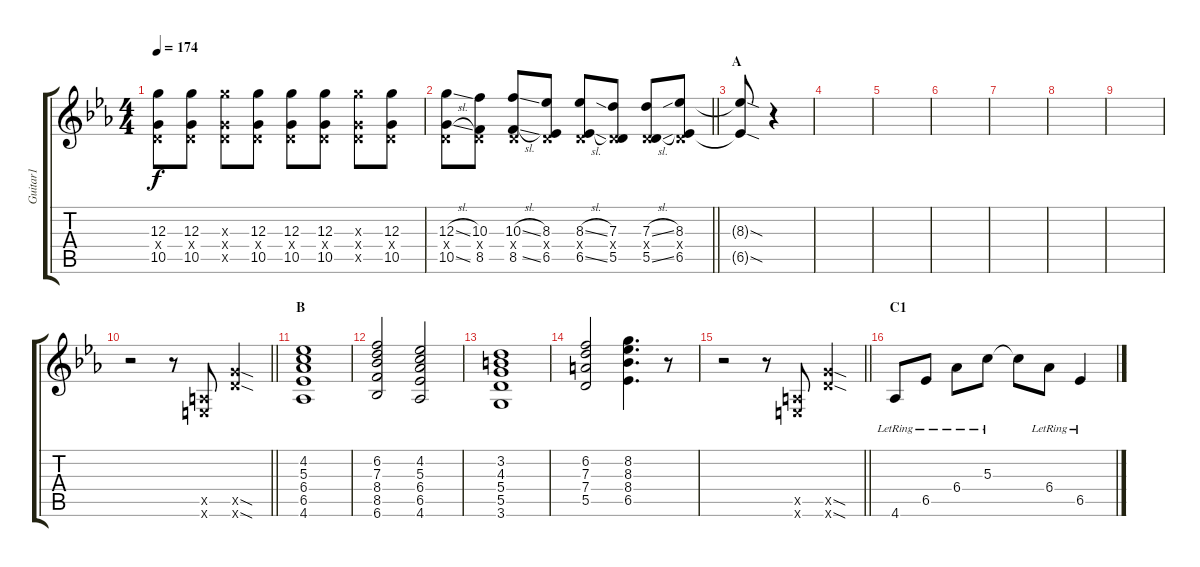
\track ("Guitar1" "Guitar1") {instrument overdrivenguitar}
\staff {score tabs}
\tuning (E4 B3 G3 D3 A2 E2) {hide}
\ts (4 4)
\tempo 174
\clef g2
\ks eb
(12.3 0.4{x} 10.5).8{dy f} (12.3 0.4{x} 10.5).8 (12.3{x} 0.4{x} 10.5{x}).8 (12.3 0.4{x} 10.5).8 (12.3 0.4{x} 10.5).8 (12.3 0.4{x} 10.5).8 (12.3{x} 0.4{x} 10.5{x}).8 (12.3 0.4{x} 10.5).8 |
\barLineRight lightlight
(12.3{sl} 0.4{x} 10.5{sl}).8 (10.3 0.4{x} 8.5).8 (10.3{sl} 0.4{x} 8.5{sl}).8 (8.3 0.4{x} 6.5).8 (8.3{sl} 0.4{x} 6.5{sl}).8 (7.3 0.4{x} 5.5).8 (7.3{sl} 0.4{x} 5.5{sl}).8 (8.3 0.4{x} 6.5).8 |
\section ("" "A")
(8.3{sod t} 6.5{sod t}).8 r.4 |
|
|
|
|
|
|
\barLineRight lightlight
r.2 r.8 (0.5{x} 0.6{x}).8 (10.5{sod x} 10.6{sod x}).4 |
\section ("" "B")
(4.2 5.3 6.4 6.5 4.6).1 |
(6.2 7.3 8.4 8.5 6.6).2 (4.2 5.3 6.4 6.5 4.6).2 |
(3.2 4.3 5.4 5.5 3.6).1 |
(6.2 7.3 7.4 5.5).2 (8.2 8.3 8.4 6.5).4{d} r.8 |
\barLineRight lightlight
r.2 r.8 (0.5{x} 0.6{x}).8 (10.5{sod x} 10.6{sod x}).4 |
\section ("" "C1")
4.6{lr}.8 6.5{lr}.8 6.4{lr}.8 5.3{lr}.8 5.3{t}.8 6.4{lr}.8 6.5{lr}.4
